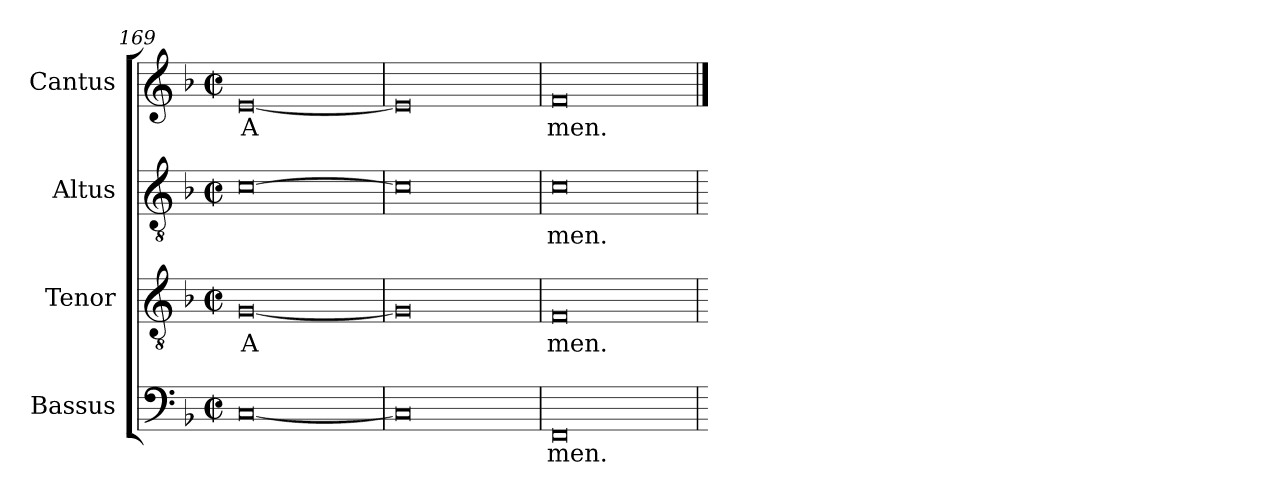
**kern	**text	**kern	**text	**kern	**text	**kern	**text
*part4	*part4	*part3	*part3	*part2	*part2	*part1	*part1
*staff4	*staff4	*staff3	*staff3	*staff2	*staff2	*staff1	*staff1
*I"Bassus	*	*I"Tenor	*	*I"Altus	*	*I"Cantus	*
*clefF4	*	*clefGv2	*	*clefGv2	*	*clefG2	*
*k[b-]	*	*k[b-]	*	*k[b-]	*	*k[b-]	*
*F:	*	*F:	*	*F:	*	*F:	*
*M2/2	*	*M2/2	*	*M2/2	*	*M2/2	*
*met(c|)	*	*met(c|)	*	*met(c|)	*	*met(c|)	*
=169	=169	=169	=169	=169	=169	=169	=169
!	!	!	!LO:LY:b:cj	!	!	!	!LO:LY:b:cj
[<0C	.	[<0G	A	[>0c	.	[<0e	A
=170	=170	=170	=170	=170	=170	=170	=170
0C]	.	0G]	.	0c]	.	0e]	.
=171	=171	=171	=171	=171	=171	=171	=171
!	!LO:LY:b:cj	!	!LO:LY:b:cj	!	!LO:LY:b:cj	!	!LO:LY:b:cj
0FF	men.	0F	men.	0c	men.	0f	men.
=	==	=	==	=	==	==	==
*-	*-	*-	*-	*-	*-	*-	*-
